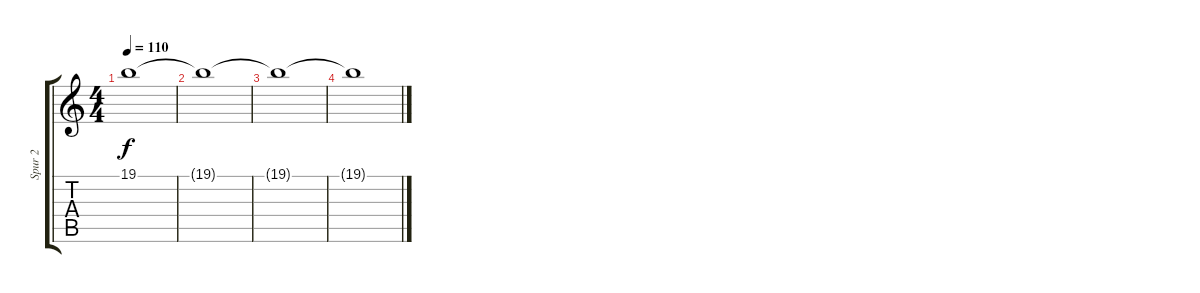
\track ("Spur 2" "Spur 2") {instrument violin}
\staff {score tabs}
\tuning (E4 B3 G3 D3 A2 E2) {hide}
\ts (4 4)
\tempo 110
\clef g2
\ks c
19.1.1{dy f} |
19.1{t}.1{volume 9} |
19.1{t}.1{volume 8} |
19.1{t}.1{volume 7}
